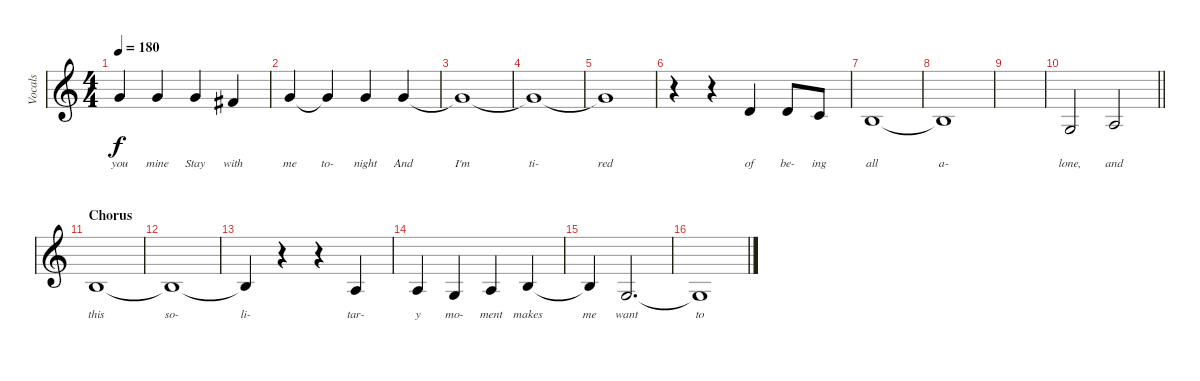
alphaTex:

\track ("Vocals" "Vocals") {instrument flute}
\staff {score}
\tuning (E4 B3 G3 D3 A2 E2) {hide}
\ts (4 4)
\tempo 180
\clef g2
\ks c
3.1.4{lyrics (0 "you") lyrics (1 "") lyrics (2 "") lyrics (3 "") lyrics (4 "") dy f} 3.1.4{lyrics (0 "mine") lyrics (1 "") lyrics (2 "") lyrics (3 "") lyrics (4 "")} 3.1.4{lyrics (0 "Stay") lyrics (1 "") lyrics (2 "") lyrics (3 "") lyrics (4 "")} 2.1.4{lyrics (0 "with") lyrics (1 "") lyrics (2 "") lyrics (3 "") lyrics (4 "")} |
3.1.4{lyrics (0 "me") lyrics (1 "") lyrics (2 "") lyrics (3 "") lyrics (4 "")} 3.1{t}.4{lyrics (0 "to-") lyrics (1 "") lyrics (2 "") lyrics (3 "") lyrics (4 "")} 3.1.4{lyrics (0 "night") lyrics (1 "") lyrics (2 "") lyrics (3 "") lyrics (4 "")} 3.1.4{lyrics (0 "And") lyrics (1 "") lyrics (2 "") lyrics (3 "") lyrics (4 "")} |
3.1{t}.1{lyrics (0 "I'm") lyrics (1 "") lyrics (2 "") lyrics (3 "") lyrics (4 "")} |
3.1{t}.1{lyrics (0 "ti-") lyrics (1 "") lyrics (2 "") lyrics (3 "") lyrics (4 "")} |
3.1{t}.1{lyrics (0 "red") lyrics (1 "") lyrics (2 "") lyrics (3 "") lyrics (4 "")} |
r.4 r.4 3.2.4{lyrics (0 "of") lyrics (1 "") lyrics (2 "") lyrics (3 "") lyrics (4 "")} 3.2.8{lyrics (0 "be-") lyrics (1 "") lyrics (2 "") lyrics (3 "") lyrics (4 "")} 1.2.8{lyrics (0 "ing") lyrics (1 "") lyrics (2 "") lyrics (3 "") lyrics (4 "")} |
0.2.1{lyrics (0 "all") lyrics (1 "") lyrics (2 "") lyrics (3 "") lyrics (4 "")} |
0.2{t}.1{lyrics (0 "a-") lyrics (1 "") lyrics (2 "") lyrics (3 "") lyrics (4 "")} |
|
\barLineRight lightlight
5.4.2{lyrics (0 "lone,") lyrics (1 "") lyrics (2 "") lyrics (3 "") lyrics (4 "")} 2.3.2{lyrics (0 "and") lyrics (1 "") lyrics (2 "") lyrics (3 "") lyrics (4 "")} |
\section ("" "Chorus")
4.3.1{lyrics (0 "this") lyrics (1 "") lyrics (2 "") lyrics (3 "") lyrics (4 "")} |
4.3{t}.1{lyrics (0 "so-") lyrics (1 "") lyrics (2 "") lyrics (3 "") lyrics (4 "")} |
4.3{t}.4{lyrics (0 "li-") lyrics (1 "") lyrics (2 "") lyrics (3 "") lyrics (4 "")} r.4 r.4 2.3.4{lyrics (0 "tar-") lyrics (1 "") lyrics (2 "") lyrics (3 "") lyrics (4 "")} |
2.3.4{lyrics (0 "y") lyrics (1 "") lyrics (2 "") lyrics (3 "") lyrics (4 "")} 5.4.4{lyrics (0 "mo-") lyrics (1 "") lyrics (2 "") lyrics (3 "") lyrics (4 "")} 2.3.4{lyrics (0 "ment") lyrics (1 "") lyrics (2 "") lyrics (3 "") lyrics (4 "")} 4.3.4{lyrics (0 "makes") lyrics (1 "") lyrics (2 "") lyrics (3 "") lyrics (4 "")} |
4.3{t}.4{lyrics (0 "me") lyrics (1 "") lyrics (2 "") lyrics (3 "") lyrics (4 "")} 5.4.2{d lyrics (0 "want") lyrics (1 "") lyrics (2 "") lyrics (3 "") lyrics (4 "")} |
5.4{t}.1{lyrics (0 "to") lyrics (1 "") lyrics (2 "") lyrics (3 "") lyrics (4 "")}
